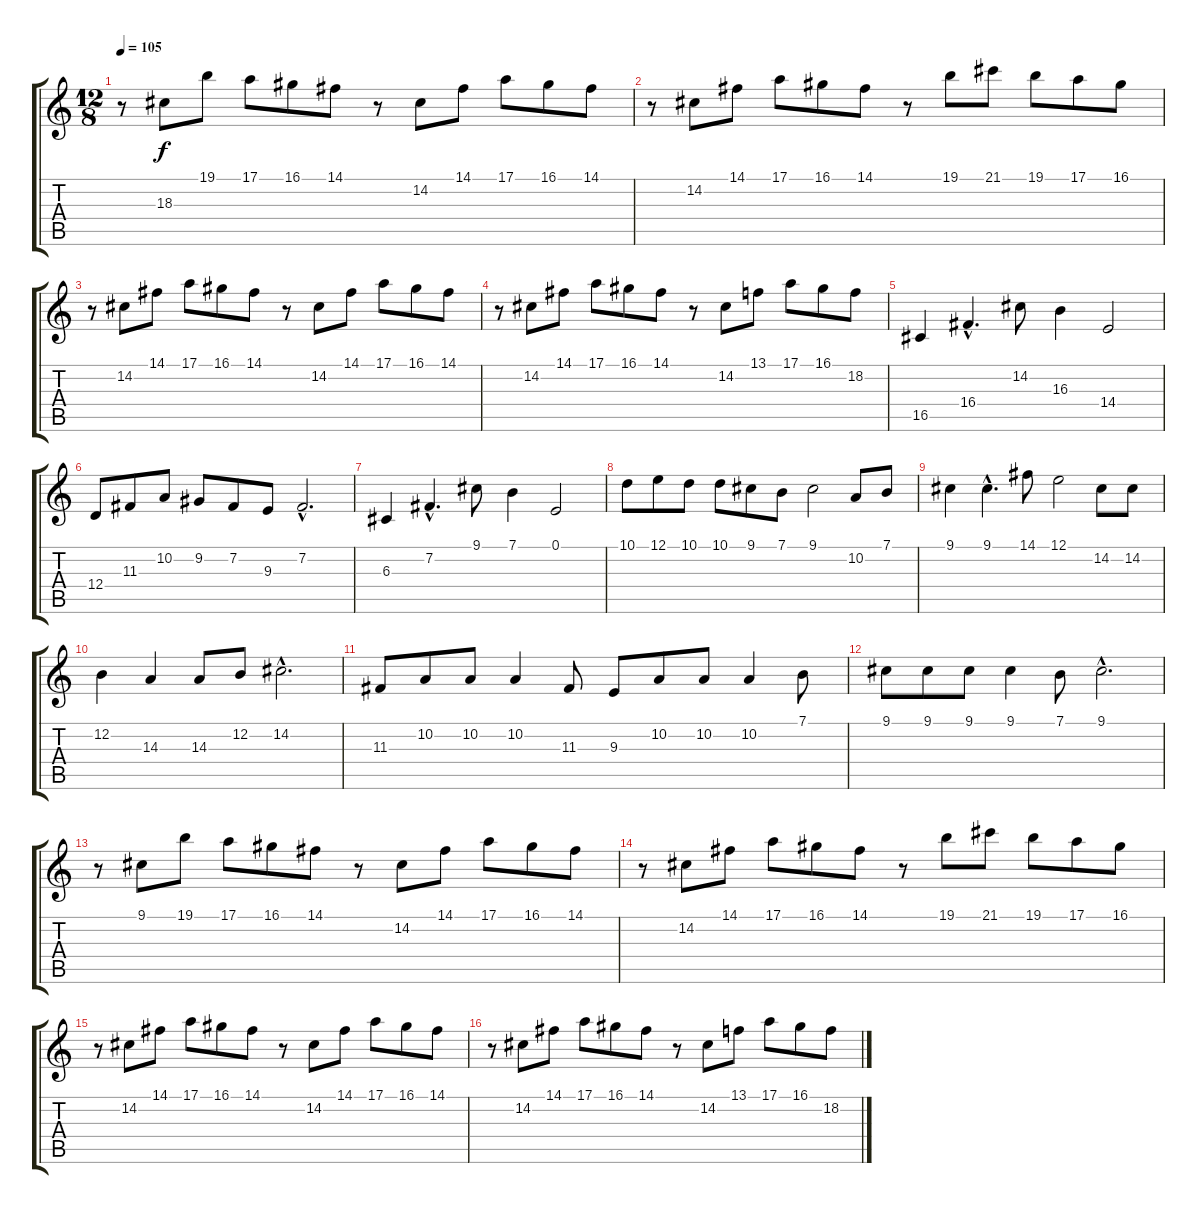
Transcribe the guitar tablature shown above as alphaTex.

\track "" {instrument brightacousticpiano}
\staff {score tabs}
\tuning (E4 B3 G3 D3 A2 E2) {hide}
\ts (12 8)
\tempo 105
\clef g2
\ks c
r.8{dy f instrument brightacousticpiano} 18.3.8 19.1.8 17.1.8 16.1.8 14.1.8 r.8 14.2.8 14.1.8 17.1.8 16.1.8 14.1.8 |
r.8 14.2.8 14.1.8 17.1.8 16.1.8 14.1.8 r.8 19.1.8 21.1.8 19.1.8 17.1.8 16.1.8 |
r.8 14.2.8 14.1.8 17.1.8 16.1.8 14.1.8 r.8 14.2.8 14.1.8 17.1.8 16.1.8 14.1.8 |
r.8 14.2.8 14.1.8 17.1.8 16.1.8 14.1.8 r.8 14.2.8 13.1.8 17.1.8 16.1.8 18.2.8 |
16.5.4 16.4{hac}.4{d} 14.2.8 16.3.4 14.4.2 |
12.4.8 11.3.8 10.2.8 9.2.8 7.2.8 9.3.8 7.2{hac}.2{d} |
6.3.4 7.2{hac}.4{d} 9.1.8 7.1.4 0.1.2 |
10.1.8 12.1.8 10.1.8 10.1.8 9.1.8 7.1.8 9.1.2 10.2.8 7.1.8 |
9.1.4 9.1{hac}.4{d} 14.1.8 12.1.2 14.2.8 14.2.8 |
12.2.4 14.3.4 14.3.8 12.2.8 14.2{hac}.2{d} |
11.3.8 10.2.8 10.2.8 10.2.4 11.3.8 9.3.8 10.2.8 10.2.8 10.2.4 7.1.8 |
9.1.8 9.1.8 9.1.8 9.1.4 7.1.8 9.1{hac}.2{d} |
r.8 9.1.8 19.1.8 17.1.8 16.1.8 14.1.8 r.8 14.2.8 14.1.8 17.1.8 16.1.8 14.1.8 |
r.8 14.2.8 14.1.8 17.1.8 16.1.8 14.1.8 r.8 19.1.8 21.1.8 19.1.8 17.1.8 16.1.8 |
r.8 14.2.8 14.1.8 17.1.8 16.1.8 14.1.8 r.8 14.2.8 14.1.8 17.1.8 16.1.8 14.1.8 |
r.8 14.2.8 14.1.8 17.1.8 16.1.8 14.1.8 r.8 14.2.8 13.1.8 17.1.8 16.1.8 18.2.8
